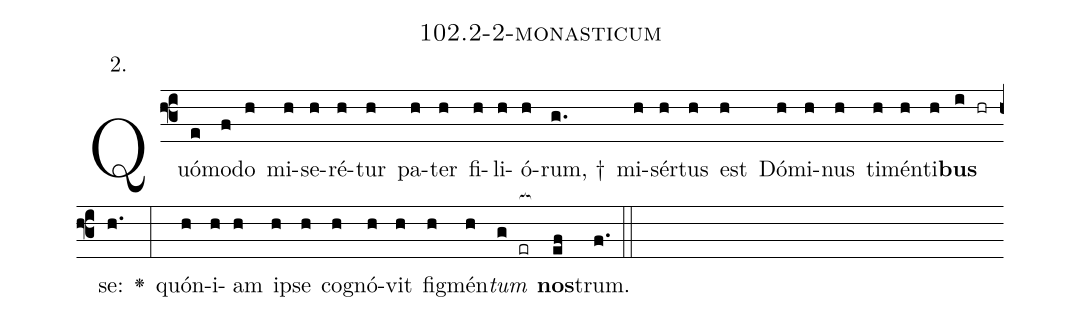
name: 102.2-2-monasticum;
annotation: 2.;
%%
(f3)Quó(e)mo(f)do(h) mi(h)se(h)ré(h)tur(h) pa(h)ter(h) fi(h)li(h)ó(h)rum, †(g.) mi(h)sér(h)tus(h) est(h) Dó(h)mi(h)nus(h) ti(h)mén(h)ti(h)<b>bus</b>(i hr) se:(h.) <v>\greheightstar</v>(:) quón(h)i(h)am(h) ip(h)se(h) co(h)gnó(h)vit(h) fig(h)mén(h)<i>tum</i>(g er[ocb:1{]) <b>nos</b>(ef[ocb:0}])trum.(f.) (::)


%E(h) u(h) o(h) u(g) a(ef) e.(f.) (::)
